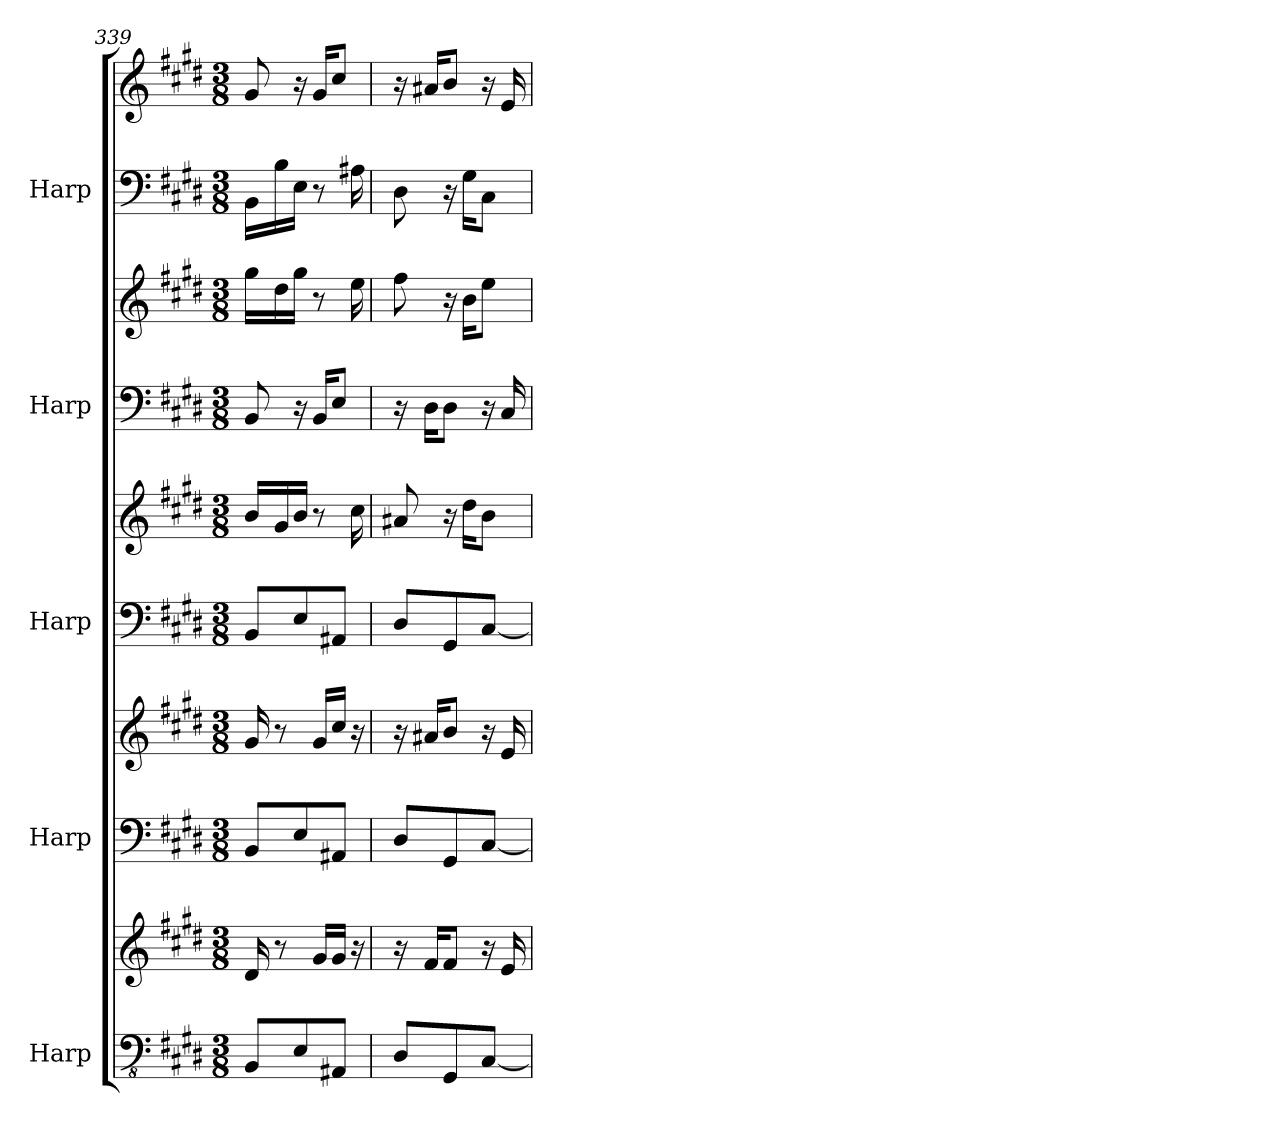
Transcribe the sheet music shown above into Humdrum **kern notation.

**kern	**kern	**kern	**kern	**kern	**kern	**kern	**kern	**kern	**kern
*part5	*part5	*part4	*part4	*part3	*part3	*part2	*part2	*part1	*part1
*staff10	*staff9	*staff8	*staff7	*staff6	*staff5	*staff4	*staff3	*staff2	*staff1
*I"Harp	*	*I"Harp	*	*I"Harp	*	*I"Harp	*	*I"Harp	*
*I'Hp	*	*I'Hp	*	*I'Hp	*	*I'Hp	*	*I'Hp	*
*clefFv4	*clefG2	*clefF4	*clefG2	*clefF4	*clefG2	*clefF4	*clefG2	*clefF4	*clefG2
*k[f#c#g#d#]	*k[f#c#g#d#]	*k[f#c#g#d#]	*k[f#c#g#d#]	*k[f#c#g#d#]	*k[f#c#g#d#]	*k[f#c#g#d#]	*k[f#c#g#d#]	*k[f#c#g#d#]	*k[f#c#g#d#]
*M3/8	*M3/8	*M3/8	*M3/8	*M3/8	*M3/8	*M3/8	*M3/8	*M3/8	*M3/8
=339	=339	=339	=339	=339	=339	=339	=339	=339	=339
8BBB/L	16d#/	8BB/L	16g#/	8BB/L	16b/LL	8BB/	16gg#\LL	16BB\LL	8g#/
.	8r	.	8r	.	16g#/	.	16dd#\	16B\	.
8EE/	.	8E/	.	8E/	16b/JJ	16r	16gg#\JJ	16E\JJ	16r
.	16g#/LL	.	16g#/LL	.	8r	16BB/KL	8r	8r	16g#/KL
8AAA#X/J	16g#/JJ	8AA#X/J	16cc#/JJ	8AA#X/J	.	8E/J	.	.	8cc#/J
.	16r	.	16r	.	16cc#\	.	16ee\	16A#X\	.
=340	=340	=340	=340	=340	=340	=340	=340	=340	=340
8DD#/L	16r	8D#/L	16r	8D#/L	8a#X/	16r	8ff#\	8D#\	16r
.	16f#/KL	.	16a#X/KL	.	.	16D#\KL	.	.	16a#X/KL
8GGG#/	8f#/J	8GG#/	8b/J	8GG#/	16r	8D#\J	16r	16r	8b/J
.	.	.	.	.	16dd#\KL	.	16b\KL	16G#\KL	.
[8CC#/J	16r	[8C#/J	16r	[8C#/J	8b\J	16r	8ee\J	8C#\J	16r
.	16e/	.	16e/	.	.	16C#/	.	.	16e/
=	=	=	=	=	=	=	=	=	=
*-	*-	*-	*-	*-	*-	*-	*-	*-	*-
